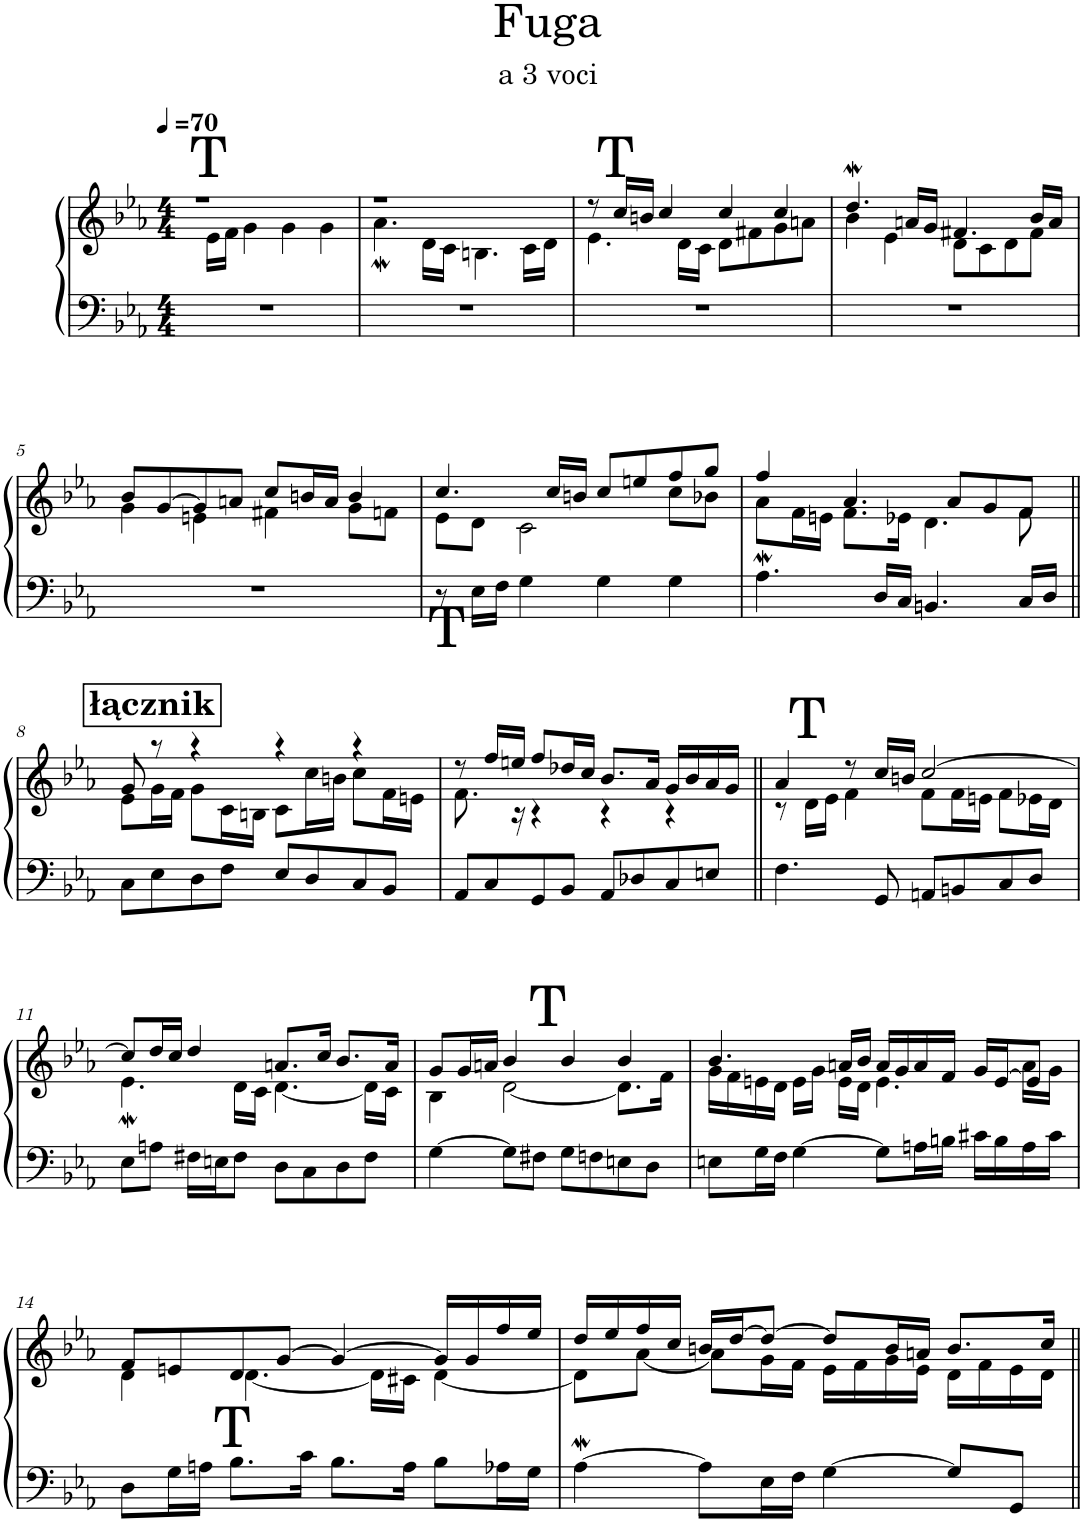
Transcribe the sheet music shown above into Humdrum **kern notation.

**kern	**kern
*part1	*part1
*staff2	*staff1
*I"Piano 3	*
*I'P-no 3	*
*clefF4	*clefG2
*k[b-e-a-]	*k[b-e-a-]
*M4/4	*M4/4
*MM70	*MM70
=1	=1
*	*^
1r	1r	8ryy
!	!	!LO:TX:a:t=T
.	.	16e-\LL
.	.	16f\JJ
.	.	4g\
.	.	4g\
.	.	4g\
=2	=2	=2
1r	1r	4.a-w\
.	.	16d\LL
.	.	16c\JJ
.	.	4.Bn\
.	.	16c\LL
.	.	16d\JJ
=3	=3	=3
1r	8r	4.e-\
!	!LO:TX:a:t=T	!
.	16cc/LL	.
.	16bn/JJ	.
.	4cc/	.
.	.	16d\LL
.	.	16c\JJ
.	4cc/	8d\L
.	.	8f#X\
.	4cc/	8g\
.	.	8an\J
=4	=4	=4
1r	4.ddW/	4b-\
.	.	4e-\
.	16an/LL	.
.	16g/JJ	.
.	4.f#X/	8d\L
.	.	8c\
.	.	8d\
.	16b-/LL	8f#\J
.	16a/JJ	.
!!LO:LB:g=z	!!
=5	=5	=5
1r	8b-/L	4g\
.	[8g/	.
.	8g/]	4en\
.	8an/J	.
.	8cc/L	4f#X\
.	16bn/L	.
.	16a/JJ	.
.	4b/	8g\L
.	.	8fn\J
=6	=6	=6
8r	4.cc/	8e-\L
!LO:TX:b:t=T	!	!
16E-\LL	.	8d\J
16F\JJ	.	.
4G\	.	2c\
.	16cc/LL	.
.	16bn/JJ	.
4G\	8cc/L	.
.	8een/	.
4G\	8ff/	8cc\L
.	8gg/J	8b-X\J
=7	=7	=7
4.A-w\	4ff/	8a-\L
.	.	16f\L
.	.	16en\JJ
.	4.a-/	8.f\L
16D/LL	.	.
16C/JJ	.	16e-X\Jk
4.BBn/	.	4.d\
.	8a-/L	.
.	8g/	.
16C/LL	8f/J	8f\
16D/JJ	.	.
!!LO:LB:g=z	!!
!!LO:REH:place=s1:a:B:cj:fs=16:t=łącznik	!!
=8||	=8||	=8||
8C\L	8g/	8e-\L
8E-\	8r	16g\L
.	.	16f\JJ
8D\	4r	8g\L
8F\J	.	16c\L
.	.	16Bn\JJ
8E-/L	4r	8c\L
8D/	.	16cc\L
.	.	16bn\JJ
8C/	4r	8cc\L
8BB-/J	.	16f\L
.	.	16en\JJ
=9	=9	=9
8AA-/L	8r	8.f\
8C/	16ff/LL	.
.	16een/JJ	16r
8GG/	8ff/L	4r
8BB-/J	16dd-X/L	.
.	16cc/JJ	.
8AA-/L	8.b-/L	4r
8D-X/	.	.
.	16a-/Jk	.
8C/	16g/LL	4r
.	16b-/	.
8En/J	16a-/	.
.	16g/JJ	.
=10||	=10||	=10||
4.F\	4a-/	8r
!	!	!LO:TX:a:t=T
.	.	16d\LL
.	.	16e-\JJ
.	8r	4f\
8GG/	16cc/LL	.
.	16bn/JJ	.
8AAn/L	[2cc/	8f\L
8BBn/	.	16f\L
.	.	16en\JJ
8C/	.	8f\L
8D/J	.	16e-X\L
.	.	16d\JJ
!!LO:LB:g=z	!!
=11	=11	=11
8E-\L	8cc/L]	4.e-w\
8An\J	16dd/L	.
.	16cc/JJ	.
16F#X\LL	4dd/	.
16En\J	.	.
8F#\J	.	16d\LL
.	.	16c\JJ
8D\L	8.an/L	[4.d\
8C\	.	.
.	16cc/Jk	.
8D\	8.b-/L	.
8F#\J	.	16d\LL]
.	16a/Jk	16c\JJ
=12	=12	=12
[4G\	8g/L	4B-\
.	16g/L	.
.	16an/JJ	.
!	!LO:TX:a:t=T	!
8G\L]	4b-/	[2d\
8F#X\J	.	.
8G\L	4b-/	.
8Fn\	.	.
8En\	4b-/	8.d\L]
8D\J	.	.
.	.	16f\Jk
=13	=13	=13
8En\L	4.b-/	16g\LL
.	.	16f\
16G\L	.	16en\
16F\JJ	.	16d\JJ
[4G\	.	16e\LL
.	.	16g\JJ
.	16an/LL	16e\LL
.	16b-/JJ	16d\JJ
8G\L]	16a/LL	4.e\
.	16g/	.
16An\L	16a/	.
16Bn\JJ	16f/JJ	.
16c#X\LL	16g/LL	.
16B\	[16e/J	.
16A\	8e/J]	16a\LL
16c#\JJ	.	16g\JJ
!!LO:LB:g=z	!!
=14	=14	=14
8D\L	8f/L	4d\
16G\L	8en/	.
16An\JJ	.	.
!LO:TX:a:t=T	!	!
8.B-\L	8d/	[4.d\
.	[8g/J	.
16c\Jk	.	.
8.B-\L	4g/_	.
.	.	16d\LL]
16A\Jk	.	16c#X\JJ
8B-\L	16g/LL]	[4d\
.	16g/	.
16A-X\L	16ff/	.
16G\JJ	16ee-/JJ	.
=15	=15	=15
[4A-w\	16dd/LL	8d\L]
.	16ee-/	.
.	16ff/	[8a-\J
.	16cc/JJ	.
8A-\L]	16bn/LL	8a-\L]
.	[16dd/J	.
16E-\L	8dd/J_	16g\L
16F\JJ	.	16f\JJ
[4G\	8dd/L]	16e-\LL
.	.	16f\
.	16b/L	16g\
.	16an/JJ	16e-\JJ
8G/L]	8.b/L	16d\LL
.	.	16f\
8GG/J	.	16e-\
.	16cc/Jk	16d\JJ
*	*v	*v
=||	=||
*-	*-
